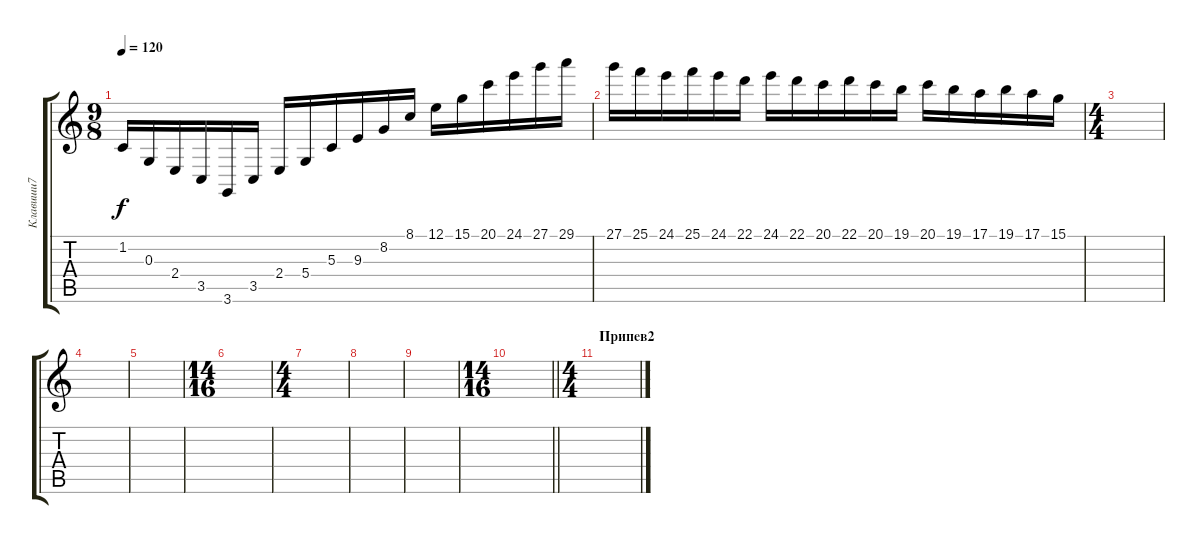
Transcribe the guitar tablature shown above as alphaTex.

\track ("Клавиши7" "Клавиши7") {instrument brightacousticpiano}
\staff {score tabs}
\tuning (E4 B3 G3 D3 A2 E2) {hide}
\ts (9 8)
\tempo 120
\clef g2
\ks c
1.2.16{dy f} 0.3.16 2.4.16 3.5.16 3.6.16 3.5.16 2.4.16 5.4.16 5.3.16 9.3.16 8.2.16 8.1.16 12.1.16 15.1.16 20.1.16 24.1.16 27.1.16 29.1.16 |
27.1.16 25.1.16 24.1.16 25.1.16 24.1.16 22.1.16 24.1.16 22.1.16 20.1.16 22.1.16 20.1.16 19.1.16 20.1.16 19.1.16 17.1.16 19.1.16 17.1.16 15.1.16 |
\ts (4 4)
|
|
|
\ts (14 16)
|
\ts (4 4)
|
|
|
\ts (14 16)
\barLineRight lightlight
|
\ts (4 4)
\section ("" "Припев2")
